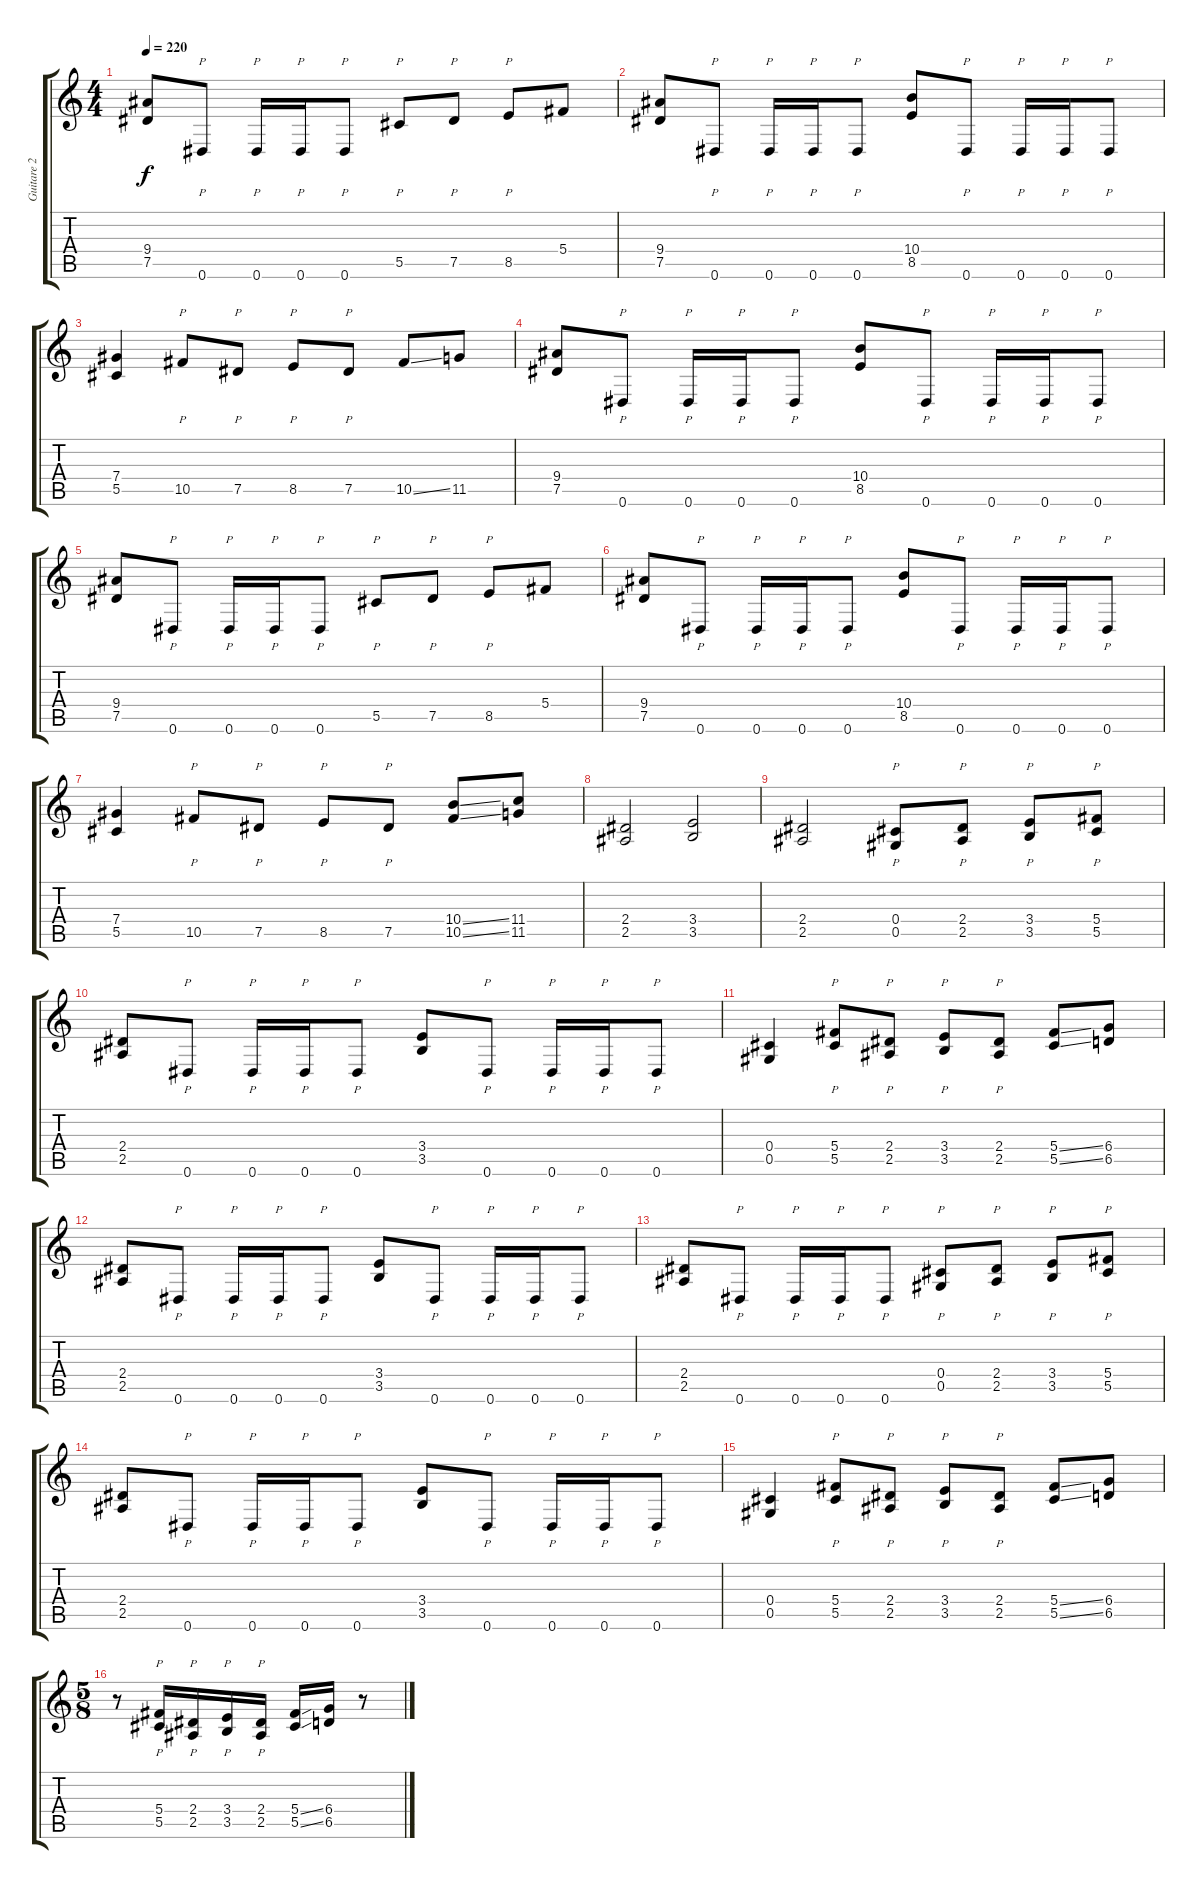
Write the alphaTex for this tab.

\track ("Guitare 2" "Guitare 2") {instrument distortionguitar}
\staff {score tabs}
\tuning (Eb4 Bb3 Gb3 Db3 Ab2 Eb2) {hide}
\ts (4 4)
\tempo 220
\clef g2
\ks c
(9.4 7.5).8{dy f} 0.6.8{p} 0.6.16{p} 0.6.16{p} 0.6.8{p} 5.5.8{p} 7.5.8{p} 8.5.8{p} 5.4.8 |
(9.4 7.5).8 0.6.8{p} 0.6.16{p} 0.6.16{p} 0.6.8{p} (10.4 8.5).8 0.6.8{p} 0.6.16{p} 0.6.16{p} 0.6.8{p} |
(7.4 5.5).4 10.5.8{p} 7.5.8{p} 8.5.8{p} 7.5.8{p} 10.5{ss}.8 11.5.8 |
(9.4 7.5).8 0.6.8{p} 0.6.16{p} 0.6.16{p} 0.6.8{p} (10.4 8.5).8 0.6.8{p} 0.6.16{p} 0.6.16{p} 0.6.8{p} |
(9.4 7.5).8 0.6.8{p} 0.6.16{p} 0.6.16{p} 0.6.8{p} 5.5.8{p} 7.5.8{p} 8.5.8{p} 5.4.8 |
(9.4 7.5).8 0.6.8{p} 0.6.16{p} 0.6.16{p} 0.6.8{p} (10.4 8.5).8 0.6.8{p} 0.6.16{p} 0.6.16{p} 0.6.8{p} |
(7.4 5.5).4 10.5.8{p} 7.5.8{p} 8.5.8{p} 7.5.8{p} (10.4{ss} 10.5{ss}).8 (11.4 11.5).8 |
(2.4 2.5).2 (3.4 3.5).2 |
(2.4 2.5).2 (0.4 0.5).8{p} (2.4 2.5).8{p} (3.4 3.5).8{p} (5.4 5.5).8{p} |
(2.4 2.5).8 0.6.8{p} 0.6.16{p} 0.6.16{p} 0.6.8{p} (3.4 3.5).8 0.6.8{p} 0.6.16{p} 0.6.16{p} 0.6.8{p} |
(0.4 0.5).4 (5.4 5.5).8{p} (2.4 2.5).8{p} (3.4 3.5).8{p} (2.4 2.5).8{p} (5.4{ss} 5.5{ss}).8 (6.4 6.5).8 |
(2.4 2.5).8 0.6.8{p} 0.6.16{p} 0.6.16{p} 0.6.8{p} (3.4 3.5).8 0.6.8{p} 0.6.16{p} 0.6.16{p} 0.6.8{p} |
(2.4 2.5).8 0.6.8{p} 0.6.16{p} 0.6.16{p} 0.6.8{p} (0.4 0.5).8{p} (2.4 2.5).8{p} (3.4 3.5).8{p} (5.4 5.5).8{p} |
(2.4 2.5).8 0.6.8{p} 0.6.16{p} 0.6.16{p} 0.6.8{p} (3.4 3.5).8 0.6.8{p} 0.6.16{p} 0.6.16{p} 0.6.8{p} |
(0.4 0.5).4 (5.4 5.5).8{p} (2.4 2.5).8{p} (3.4 3.5).8{p} (2.4 2.5).8{p} (5.4{ss} 5.5{ss}).8 (6.4 6.5).8 |
\ts (5 8)
r.8 (5.4 5.5).16{p} (2.4 2.5).16{p} (3.4 3.5).16{p} (2.4 2.5).16{p} (5.4{ss} 5.5{ss}).16 (6.4 6.5).16 r.8
